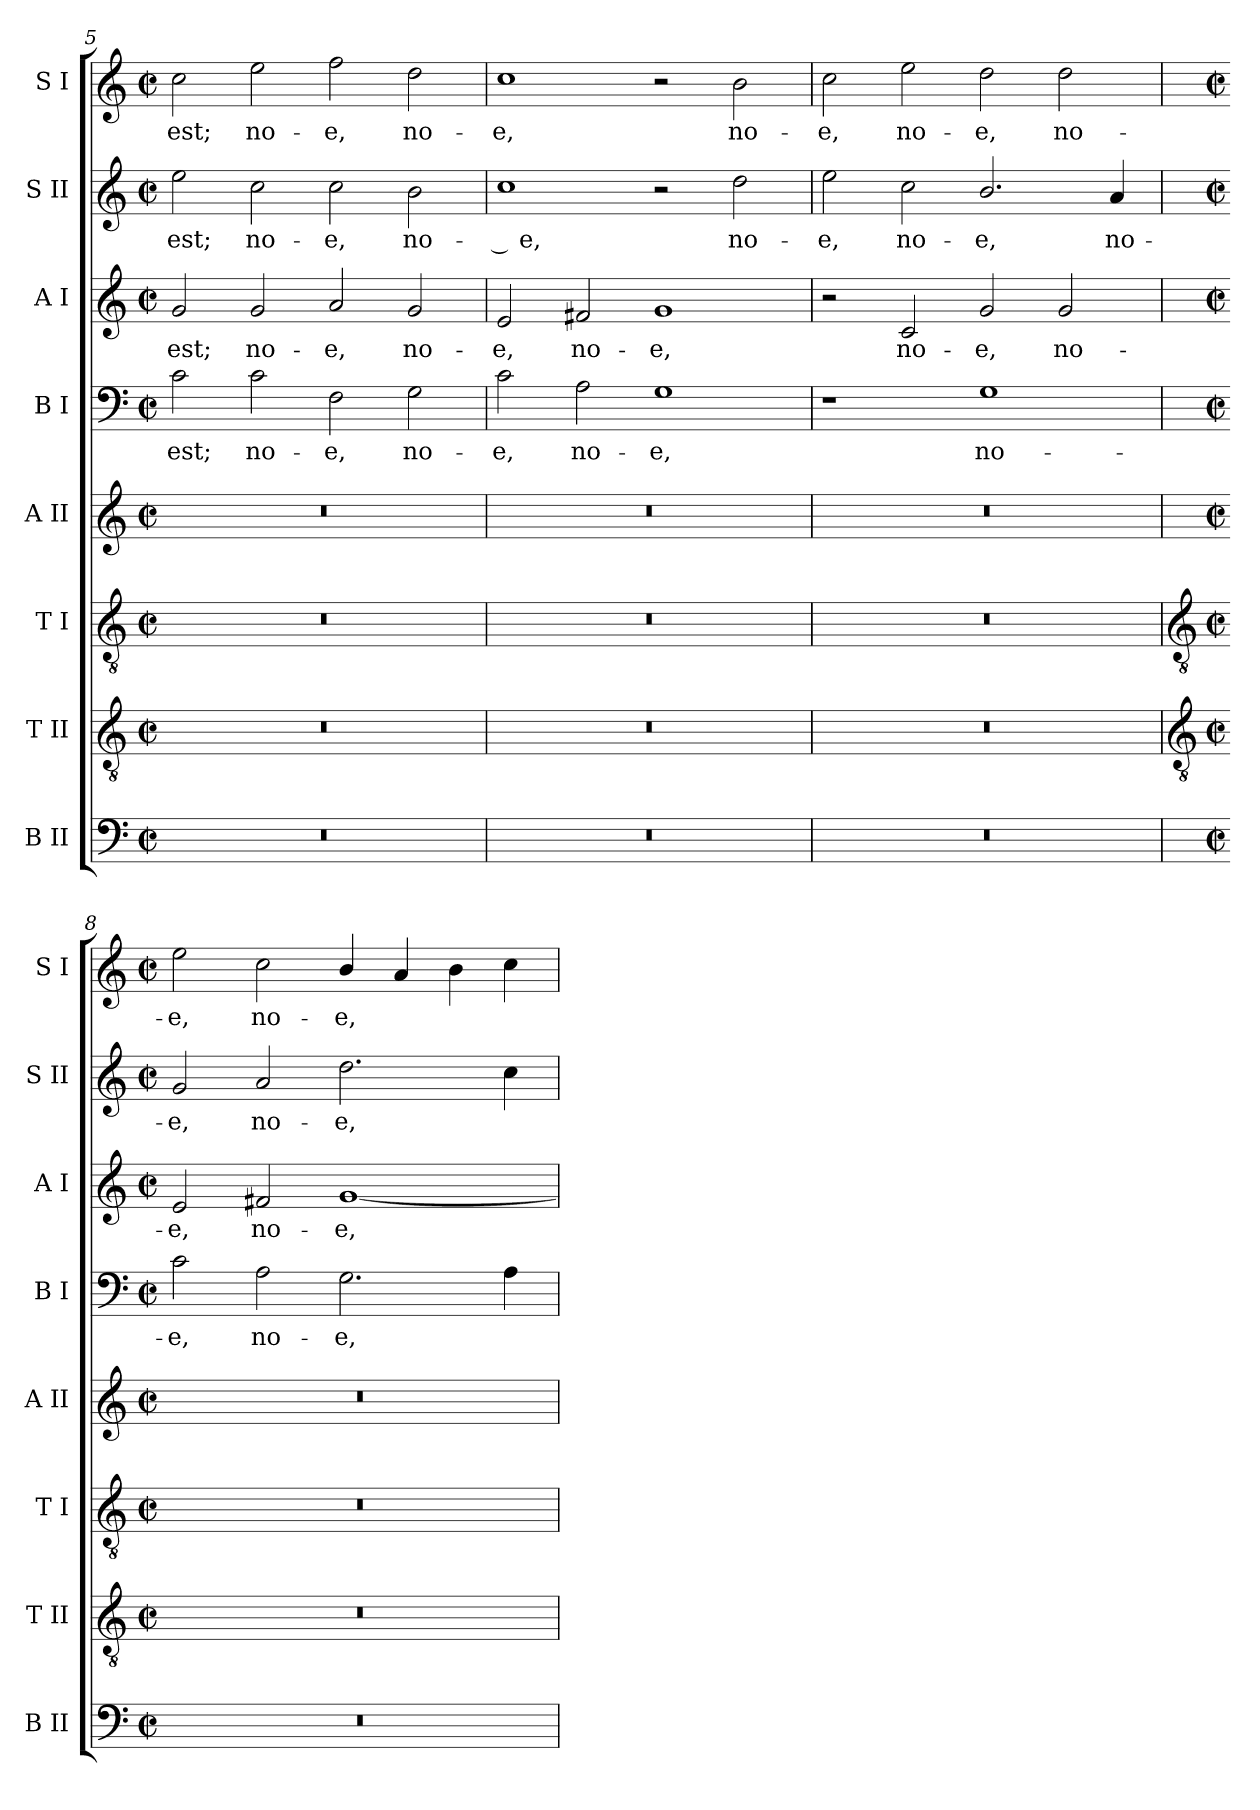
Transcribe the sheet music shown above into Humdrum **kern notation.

**kern	**kern	**kern	**kern	**kern	**text	**kern	**text	**kern	**text	**kern	**text
*part8	*part7	*part6	*part5	*part4	*part4	*part3	*part3	*part2	*part2	*part1	*part1
*staff8	*staff7	*staff6	*staff5	*staff4	*staff4	*staff3	*staff3	*staff2	*staff2	*staff1	*staff1
*I"B II	*I"T II	*I"T I	*I"A II	*I"B I	*	*I"A I	*	*I"S II	*	*I"S I	*
*I'B II	*I'T II	*I'T I	*I'A II	*I'B I	*	*I'A I	*	*I'S II	*	*I'S I	*
*clefF4	*clefGv2	*clefGv2	*clefG2	*clefF4	*	*clefG2	*	*clefG2	*	*clefG2	*
*k[]	*k[]	*k[]	*k[]	*k[]	*	*k[]	*	*k[]	*	*k[]	*
*C:	*C:	*C:	*C:	*C:	*	*C:	*	*C:	*	*C:	*
*M4/2	*M4/2	*M4/2	*M4/2	*M4/2	*	*M4/2	*	*M4/2	*	*M4/2	*
*met(c|)	*met(c|)	*met(c|)	*met(c|)	*met(c|)	*	*met(c|)	*	*met(c|)	*	*met(c|)	*
=5	=5	=5	=5	=5	=5	=5	=5	=5	=5	=5	=5
!	!	!	!	!	!LO:LY:b	!	!LO:LY:b	!	!LO:LY:b	!	!LO:LY:b
0r	0r	0r	0r	2c	est;	2g	est;	2ee	est;	2cc	est;
!	!	!	!	!	!LO:LY:b	!	!LO:LY:b	!	!LO:LY:b	!	!LO:LY:b
.	.	.	.	2c	no-	2g	no-	2cc	no-	2ee	no-
!	!	!	!	!	!LO:LY:b	!	!LO:LY:b	!	!LO:LY:b	!	!LO:LY:b
.	.	.	.	2F	-e,	2a	-e,	2cc	-e,	2ff	-e,
!	!	!	!	!	!LO:LY:b	!	!LO:LY:b	!	!LO:LY:b	!	!LO:LY:b
.	.	.	.	2G	no-	2g	no-	2b	no-	2dd	no-
=6	=6	=6	=6	=6	=6	=6	=6	=6	=6	=6	=6
!	!	!	!	!	!LO:LY:b	!	!LO:LY:b	!	!LO:LY:b	!	!LO:LY:b
0r	0r	0r	0r	2c	-e,	2e	-e,	1cc	-­ e,	1cc	-e,
!	!	!	!	!	!LO:LY:b	!	!LO:LY:b	!	!	!	!
.	.	.	.	2A	no-	2f#X	no-	.	.	.	.
!	!	!	!	!	!LO:LY:b	!	!LO:LY:b	!	!	!	!
.	.	.	.	1G	-e,	1g	-e,	2r	.	2r	.
!	!	!	!	!	!	!	!	!	!LO:LY:b	!	!LO:LY:b
.	.	.	.	.	.	.	.	2dd	no-	2b	no-
=7	=7	=7	=7	=7	=7	=7	=7	=7	=7	=7	=7
!	!	!	!	!	!	!	!	!	!LO:LY:b	!	!LO:LY:b
0r	0r	0r	0r	1r	.	2r	.	2ee	-e,	2cc	-e,
!	!	!	!	!	!	!	!LO:LY:b	!	!LO:LY:b	!	!LO:LY:b
.	.	.	.	.	.	2c	no-	2cc	no-	2ee	no-
!	!	!	!	!	!LO:LY:b	!	!LO:LY:b	!	!LO:LY:b	!	!LO:LY:b
.	.	.	.	1G	no-	2g	-e,	2.b/	-e,	2dd	-e,
!	!	!	!	!	!	!	!LO:LY:b	!	!	!	!LO:LY:b
.	.	.	.	.	.	2g	no-	.	.	2dd	no-
!	!	!	!	!	!	!	!	!	!LO:LY:b	!	!
.	.	.	.	.	.	.	.	4a	no-	.	.
!!LO:LB:g=z
=8	=8	=8	=8	=8	=8	=8	=8	=8	=8	=8	=8
*	*clefGv2	*clefGv2	*	*	*	*	*	*	*	*	*
*M4/2	*M4/2	*M4/2	*M4/2	*M4/2	*	*M4/2	*	*M4/2	*	*M4/2	*
*met(c|)	*met(c|)	*met(c|)	*met(c|)	*met(c|)	*	*met(c|)	*	*met(c|)	*	*met(c|)	*
!	!	!	!	!	!LO:LY:b	!	!LO:LY:b	!	!LO:LY:b	!	!LO:LY:b
0r	0r	0r	0r	2c	-e,	2e	-e,	2g	-e,	2ee	-e,
!	!	!	!	!	!LO:LY:b	!	!LO:LY:b	!	!LO:LY:b	!	!LO:LY:b
.	.	.	.	2A	no-	2f#X	no-	2a	no-	2cc	no-
!	!	!	!	!	!LO:LY:b	!	!LO:LY:b	!	!LO:LY:b	!	!LO:LY:b
.	.	.	.	2.G	-e,	[1g	-e,	2.dd	-e,	4b/	-e,
.	.	.	.	.	.	.	.	.	.	4a	.
.	.	.	.	.	.	.	.	.	.	4b	.
.	.	.	.	4A	.	.	.	4cc	.	4cc	.
=	=	=	=	=	=	=	=	=	=	=	=
*-	*-	*-	*-	*-	*-	*-	*-	*-	*-	*-	*-
